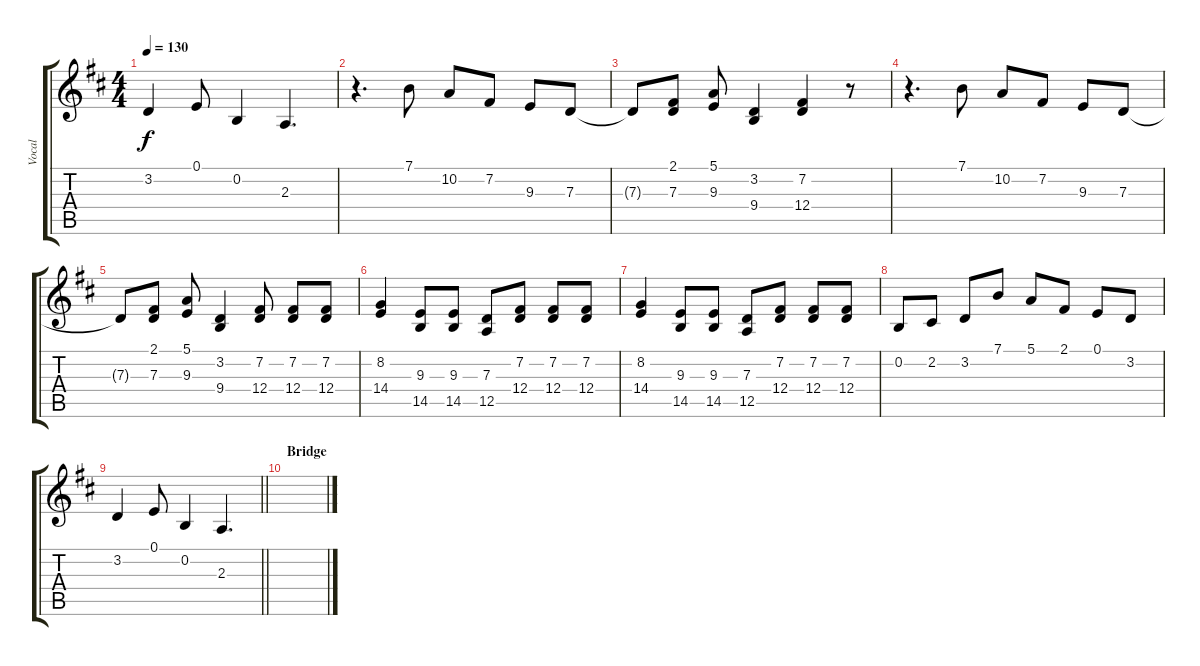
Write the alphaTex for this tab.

\track ("Vocal" "Vocal") {instrument tenorsax}
\staff {score tabs}
\tuning (E4 B3 G3 D3 A2 E2) {hide}
\ts (4 4)
\tempo 130
\clef g2
\ks d
3.2.4{dy f} 0.1.8 0.2.4 2.3.4{d} |
r.4{d} 7.1.8 10.2.8 7.2.8 9.3.8 7.3.8 |
7.3{t}.8 (2.1 7.3).8 (5.1 9.3).8 (3.2 9.4).4 (7.2 12.4).4 r.8 |
r.4{d} 7.1.8 10.2.8 7.2.8 9.3.8 7.3.8 |
7.3{t}.8 (2.1 7.3).8 (5.1 9.3).8 (3.2 9.4).4 (7.2 12.4).8 (7.2 12.4).8 (7.2 12.4).8 |
(8.2 14.4).4 (9.3 14.5).8 (9.3 14.5).8 (7.3 12.5).8 (7.2 12.4).8 (7.2 12.4).8 (7.2 12.4).8 |
(8.2 14.4).4 (9.3 14.5).8 (9.3 14.5).8 (7.3 12.5).8 (7.2 12.4).8 (7.2 12.4).8 (7.2 12.4).8 |
0.2.8 2.2.8 3.2.8 7.1.8 5.1.8 2.1.8 0.1.8 3.2.8 |
\barLineRight lightlight
3.2.4 0.1.8 0.2.4 2.3.4{d} |
\section ("" "Bridge")
